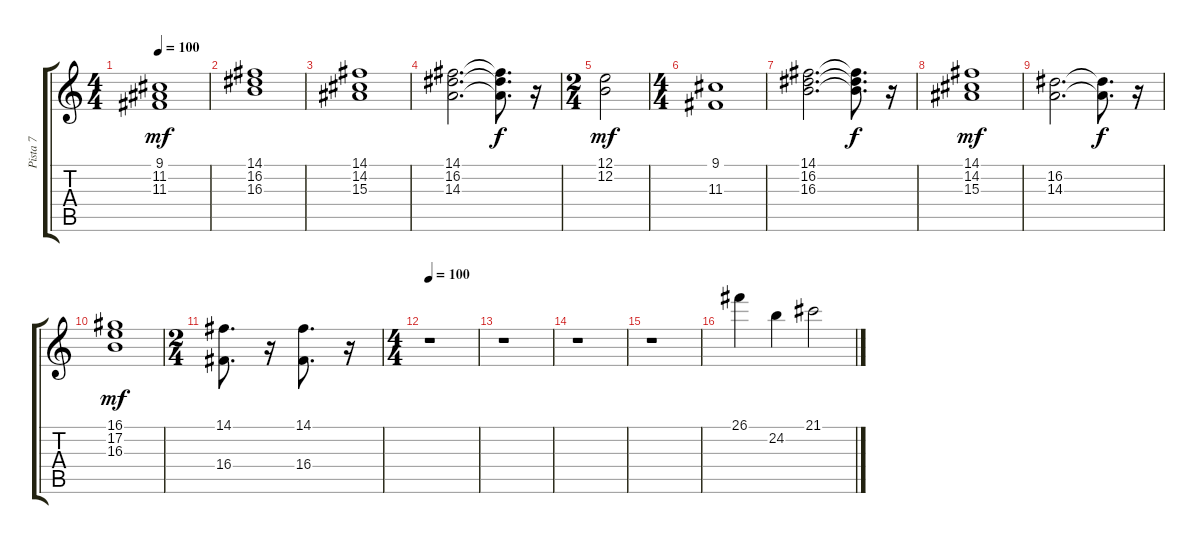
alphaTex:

\track ("Pista 7" "Pista 7") {instrument rockorgan}
\staff {score tabs}
\tuning (E4 B3 G3 D3 A2 E2) {hide}
\ts (4 4)
\tempo 100
\clef g2
\ks c
(9.1 11.2 11.3).1{dy mf} |
(14.1 16.2 16.3).1 |
(14.1 14.2 15.3).1 |
(14.1 16.2 14.3).2{d} (14.1{t} 16.2{t} 14.3{t}).8{d dy f} r.16 |
\ts (2 4)
(12.1 12.2).2{dy mf} |
\ts (4 4)
(9.1 11.3).1 |
(14.1 16.2 16.3).2{d} (14.1{t} 16.2{t} 16.3{t}).8{d dy f} r.16 |
(14.1 14.2 15.3).1{dy mf} |
(16.2 14.3).2{d} (16.2{t} 14.3{t}).8{d dy f} r.16 |
(16.1 17.2 16.3).1{dy mf} |
\ts (2 4)
(14.1 16.4).8{d} r.16 (14.1 16.4).8{d} r.16 |
\ts (4 4)
\tempo 100
r.1 |
r.1 |
r.1 |
r.1 |
26.1.4 24.2.4 21.1.2
